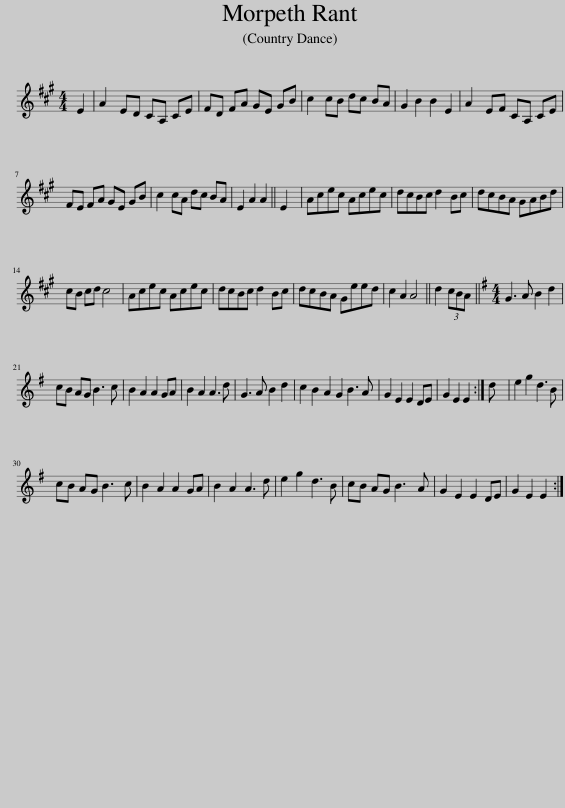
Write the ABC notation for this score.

X:1
L:1/8
M:4/4
I:linebreak $
K:A
V:1 treble
V:1
 E2 | A2 ED CA, CE | FD FA GE GB | c2 cB dc BA | G2 B2 B2 E2 | %5
 A2 EF CA, CE |$ FE FA GE GB | c2 cA dc BA | E2 A2 A2 || E2 | %10
 Acec Acec | dcBc d2 Bc | dcBA GABd |$ cB cd c4 | Acec Acec | %15
 dcBc d2 Bc | dcBA Geed | c2 A2 A4 || d2 (3cBA ||[K:G][M:4/4] G3 A B2 d2 |$ %20
 cB AG B3 c | B2 A2 A2 GA | B2 A2 A3 d | G3 A B2 d2 | c2 B2 A2 G2 B3 A | %25
 G2 E2 E2 DE | G2 E2 E2 :| d | e2 g2 d3 B |$ cB AG B3 c | %30
 B2 A2 A2 GA | B2 A2 A3 d | e2 g2 d3 B | cB AG B3 A | G2 E2 E2 DE | %35
 G2 E2 E2 :| %36
